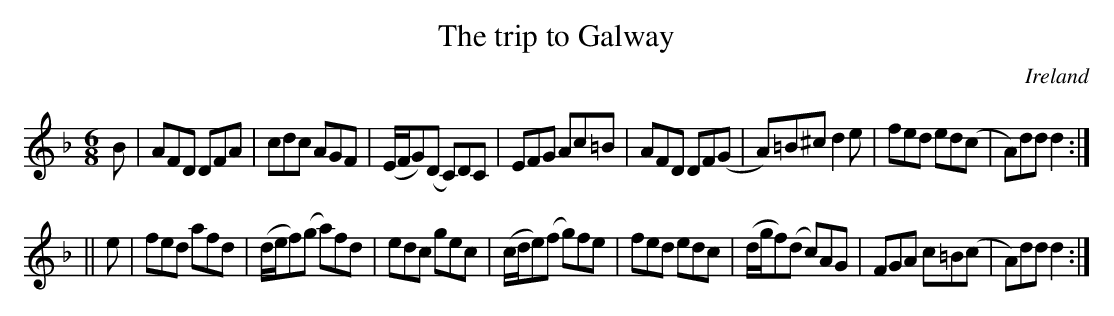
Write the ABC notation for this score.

X:1
T:The trip to Galway
O:Ireland
M:6/8
L:1/8
K:Dm
B|AFD DFA|cdc AGF|(E/F/G)(D C)DC|EFG Ac=B|AFD DF(G|A)=B^c d2e|fed ed(c|A)dd d2:|
||e|fed afd|(d/e/f)(g a)fd|edc gec|(c/d/e)(f g)fe|fed edc|(d/g/f)(d c)AG|FGA c=B(c|A)dd d2:|
